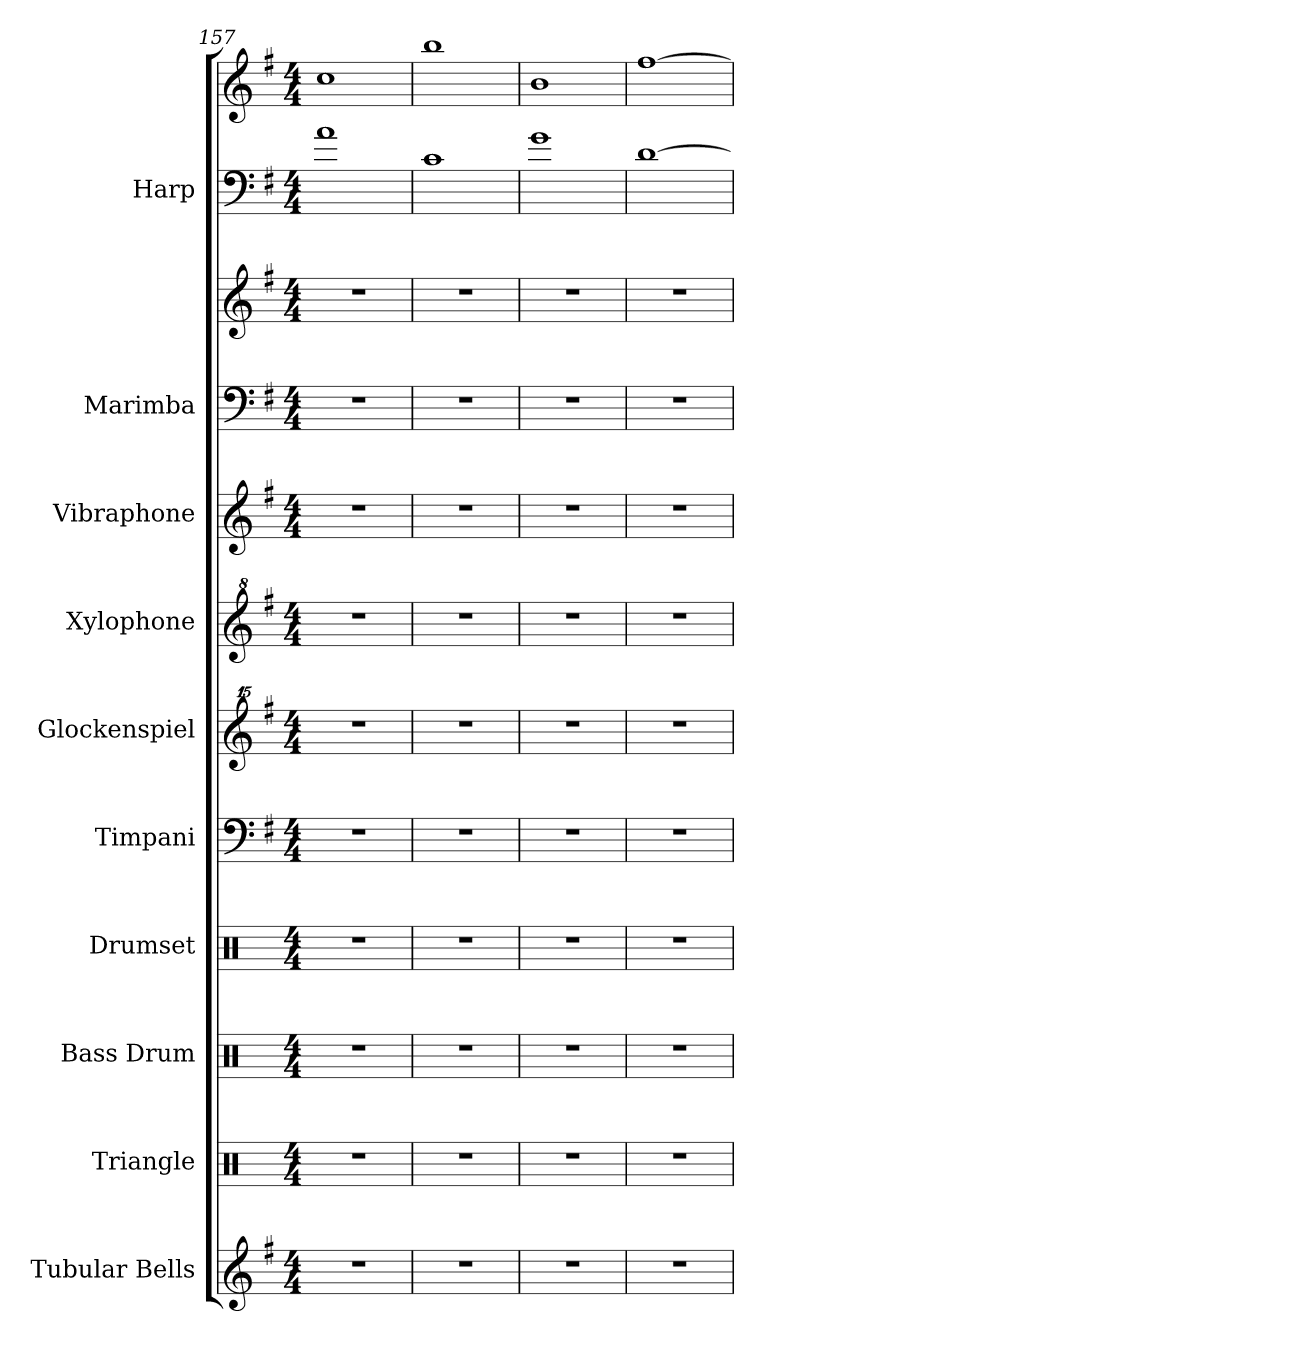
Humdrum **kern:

**kern	**kern	**kern	**kern	**kern	**kern	**kern	**kern	**kern	**kern	**kern	**kern
*part10	*part9	*part8	*part7	*part6	*part5	*part4	*part3	*part2	*part2	*part1	*part1
*staff12	*staff11	*staff10	*staff9	*staff8	*staff7	*staff6	*staff5	*staff4	*staff3	*staff2	*staff1
*I"Tubular Bells	*I"Triangle	*I"Bass Drum	*I"Drumset	*I"Timpani	*I"Glockenspiel	*I"Xylophone	*I"Vibraphone	*I"Marimba	*	*I"Harp	*
*I'Tu. Be.	*I'Trgl.	*I'B. Dr.	*I'Drs.	*I'Timp.	*I'Glk.	*I'Xyl.	*I'Vib.	*I'Mrm.	*	*I'Hrp.	*
*clefG2	*clefX	*clefX	*clefX	*clefF4	*clefG^^2	*clefG^2	*clefG2	*clefF4	*clefG2	*clefF4	*clefG2
*k[f#]	*k[]	*k[]	*k[]	*k[f#]	*k[f#]	*k[f#]	*k[f#]	*k[f#]	*k[f#]	*k[f#]	*k[f#]
*G:	*C:	*C:	*C:	*G:	*G:	*G:	*G:	*G:	*G:	*G:	*G:
*M4/4	*M4/4	*M4/4	*M4/4	*M4/4	*M4/4	*M4/4	*M4/4	*M4/4	*M4/4	*M4/4	*M4/4
=157	=157	=157	=157	=157	=157	=157	=157	=157	=157	=157	=157
1r	1r	1r	1r	1r	1r	1r	1r	1r	1r	1a	1cc
=158	=158	=158	=158	=158	=158	=158	=158	=158	=158	=158	=158
1r	1r	1r	1r	1r	1r	1r	1r	1r	1r	1c	1bb
=159	=159	=159	=159	=159	=159	=159	=159	=159	=159	=159	=159
1r	1r	1r	1r	1r	1r	1r	1r	1r	1r	1g	1b
!!LO:PB:g=z
=160	=160	=160	=160	=160	=160	=160	=160	=160	=160	=160	=160
1r	1r	1r	1r	1r	1r	1r	1r	1r	1r	[1d	[1ff#
=	=	=	=	=	=	=	=	=	=	=	=
*-	*-	*-	*-	*-	*-	*-	*-	*-	*-	*-	*-
